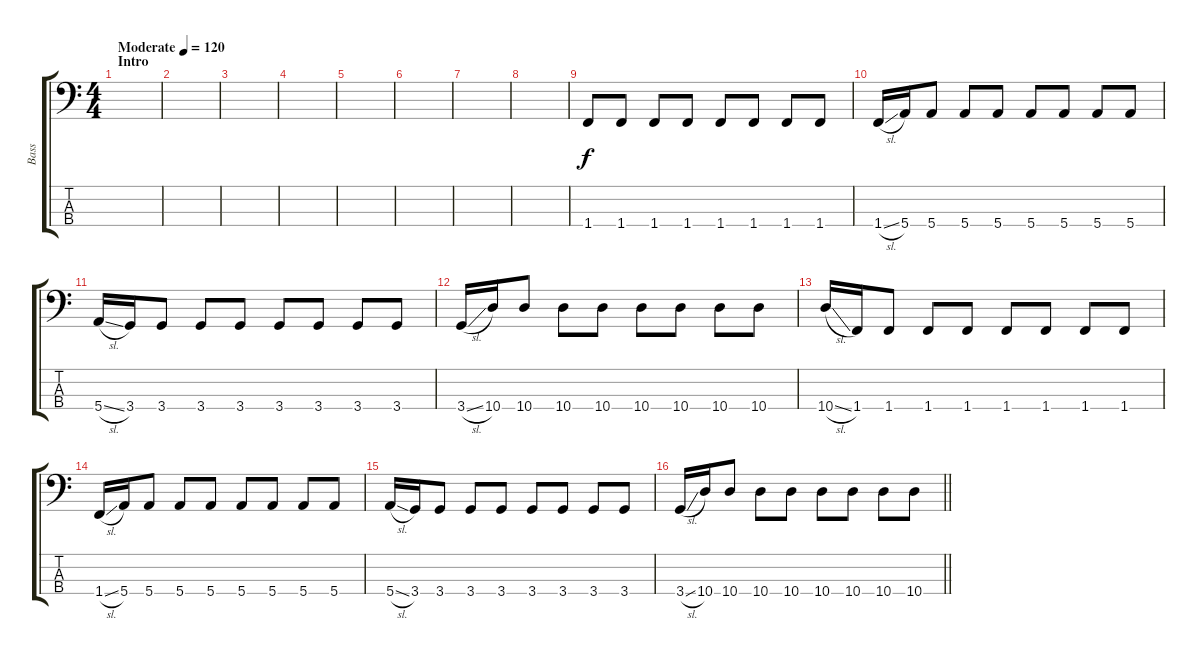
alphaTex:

\track ("Bass" "Bass") {instrument electricbasspick}
\staff {score tabs}
\tuning (G2 D2 A1 E1) {hide}
\ts (4 4)
\section ("" "Intro")
\tempo (120 "Moderate")
\clef f4
\ks c
|
|
|
|
|
|
|
|
1.4.8 1.4.8 1.4.8 1.4.8 1.4.8 1.4.8 1.4.8 1.4.8 |
1.4{sl}.16 5.4.16 5.4.8 5.4.8 5.4.8 5.4.8 5.4.8 5.4.8 5.4.8 |
5.4{sl}.16 3.4.16 3.4.8 3.4.8 3.4.8 3.4.8 3.4.8 3.4.8 3.4.8 |
3.4{sl}.16 10.4.16 10.4.8 10.4.8 10.4.8 10.4.8 10.4.8 10.4.8 10.4.8 |
10.4{sl}.16 1.4.16 1.4.8 1.4.8 1.4.8 1.4.8 1.4.8 1.4.8 1.4.8 |
1.4{sl}.16 5.4.16 5.4.8 5.4.8 5.4.8 5.4.8 5.4.8 5.4.8 5.4.8 |
5.4{sl}.16 3.4.16 3.4.8 3.4.8 3.4.8 3.4.8 3.4.8 3.4.8 3.4.8 |
\barLineRight lightlight
3.4{sl}.16 10.4.16 10.4.8 10.4.8 10.4.8 10.4.8 10.4.8 10.4.8 10.4.8
